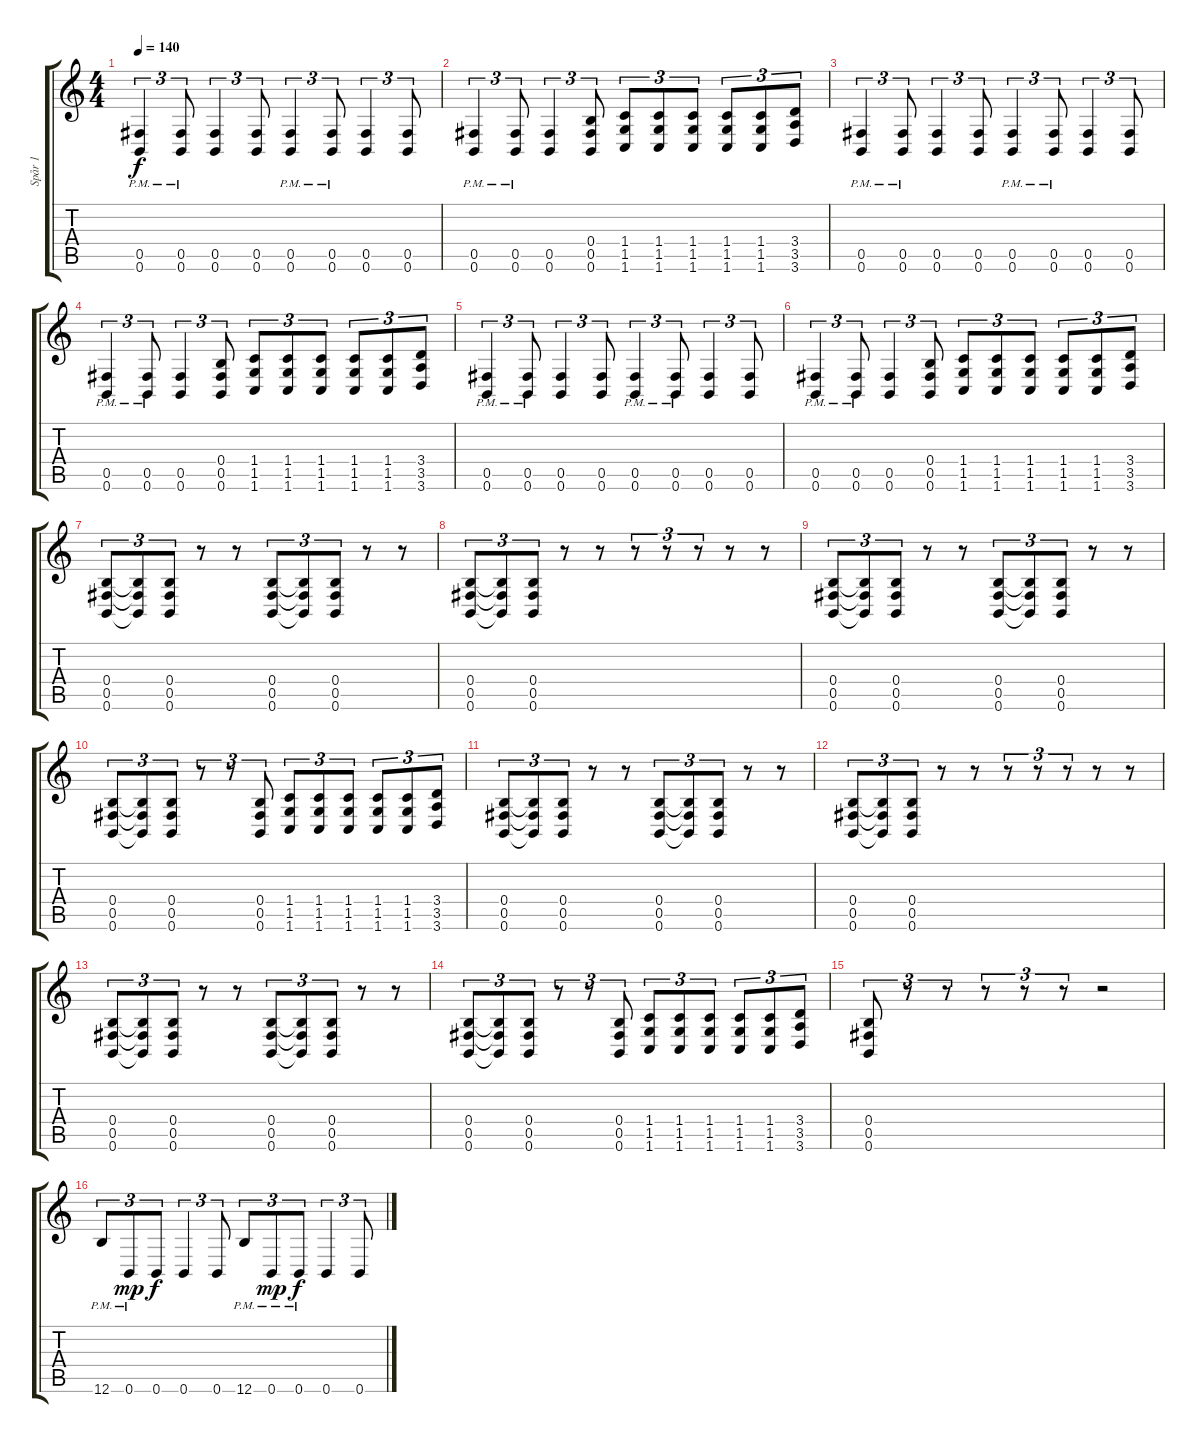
\track ("Spår 1" "Spår 1") {instrument distortionguitar}
\staff {score tabs}
\tuning (Db4 Ab3 E3 B2 Gb2 B1) {hide}
\ts (4 4)
\tempo 140
\clef g2
\ks c
(0.5{pm} 0.6{pm}).4{tu (3 2) dy f} (0.5{pm} 0.6{pm}).8{tu (3 2)} (0.5 0.6).4{tu (3 2)} (0.5 0.6).8{tu (3 2)} (0.5{pm} 0.6{pm}).4{tu (3 2)} (0.5{pm} 0.6{pm}).8{tu (3 2)} (0.5 0.6).4{tu (3 2)} (0.5 0.6).8{tu (3 2)} |
(0.5{pm} 0.6{pm}).4{tu (3 2)} (0.5{pm} 0.6{pm}).8{tu (3 2)} (0.5 0.6).4{tu (3 2)} (0.4 0.5 0.6).8{tu (3 2)} (1.4 1.5 1.6).8{tu (3 2)} (1.4 1.5 1.6).8{tu (3 2)} (1.4 1.5 1.6).8{tu (3 2)} (1.4 1.5 1.6).8{tu (3 2)} (1.4 1.5 1.6).8{tu (3 2)} (3.4 3.5 3.6).8{tu (3 2)} |
(0.5{pm} 0.6{pm}).4{tu (3 2)} (0.5{pm} 0.6{pm}).8{tu (3 2)} (0.5 0.6).4{tu (3 2)} (0.5 0.6).8{tu (3 2)} (0.5{pm} 0.6{pm}).4{tu (3 2)} (0.5{pm} 0.6{pm}).8{tu (3 2)} (0.5 0.6).4{tu (3 2)} (0.5 0.6).8{tu (3 2)} |
(0.5{pm} 0.6{pm}).4{tu (3 2)} (0.5{pm} 0.6{pm}).8{tu (3 2)} (0.5 0.6).4{tu (3 2)} (0.4 0.5 0.6).8{tu (3 2)} (1.4 1.5 1.6).8{tu (3 2)} (1.4 1.5 1.6).8{tu (3 2)} (1.4 1.5 1.6).8{tu (3 2)} (1.4 1.5 1.6).8{tu (3 2)} (1.4 1.5 1.6).8{tu (3 2)} (3.4 3.5 3.6).8{tu (3 2)} |
(0.5{pm} 0.6{pm}).4{tu (3 2)} (0.5{pm} 0.6{pm}).8{tu (3 2)} (0.5 0.6).4{tu (3 2)} (0.5 0.6).8{tu (3 2)} (0.5{pm} 0.6{pm}).4{tu (3 2)} (0.5{pm} 0.6{pm}).8{tu (3 2)} (0.5 0.6).4{tu (3 2)} (0.5 0.6).8{tu (3 2)} |
(0.5{pm} 0.6{pm}).4{tu (3 2)} (0.5{pm} 0.6{pm}).8{tu (3 2)} (0.5 0.6).4{tu (3 2)} (0.4 0.5 0.6).8{tu (3 2)} (1.4 1.5 1.6).8{tu (3 2)} (1.4 1.5 1.6).8{tu (3 2)} (1.4 1.5 1.6).8{tu (3 2)} (1.4 1.5 1.6).8{tu (3 2)} (1.4 1.5 1.6).8{tu (3 2)} (3.4 3.5 3.6).8{tu (3 2)} |
(0.4 0.5 0.6).8{tu (3 2)} (0.4{t} 0.5{t} 0.6{t}).8{tu (3 2)} (0.4 0.5 0.6).8{tu (3 2)} r.8 r.8 (0.4 0.5 0.6).8{tu (3 2)} (0.4{t} 0.5{t} 0.6{t}).8{tu (3 2)} (0.4 0.5 0.6).8{tu (3 2)} r.8 r.8 |
(0.4 0.5 0.6).8{tu (3 2)} (0.4{t} 0.5{t} 0.6{t}).8{tu (3 2)} (0.4 0.5 0.6).8{tu (3 2)} r.8 r.8 r.8{tu (3 2)} r.8{tu (3 2)} r.8{tu (3 2)} r.8 r.8 |
(0.4 0.5 0.6).8{tu (3 2)} (0.4{t} 0.5{t} 0.6{t}).8{tu (3 2)} (0.4 0.5 0.6).8{tu (3 2)} r.8 r.8 (0.4 0.5 0.6).8{tu (3 2)} (0.4{t} 0.5{t} 0.6{t}).8{tu (3 2)} (0.4 0.5 0.6).8{tu (3 2)} r.8 r.8 |
(0.4 0.5 0.6).8{tu (3 2)} (0.4{t} 0.5{t} 0.6{t}).8{tu (3 2)} (0.4 0.5 0.6).8{tu (3 2)} r.8{tu (3 2)} r.8{tu (3 2)} (0.4 0.5 0.6).8{tu (3 2)} (1.4 1.5 1.6).8{tu (3 2)} (1.4 1.5 1.6).8{tu (3 2)} (1.4 1.5 1.6).8{tu (3 2)} (1.4 1.5 1.6).8{tu (3 2)} (1.4 1.5 1.6).8{tu (3 2)} (3.4 3.5 3.6).8{tu (3 2)} |
(0.4 0.5 0.6).8{tu (3 2)} (0.4{t} 0.5{t} 0.6{t}).8{tu (3 2)} (0.4 0.5 0.6).8{tu (3 2)} r.8 r.8 (0.4 0.5 0.6).8{tu (3 2)} (0.4{t} 0.5{t} 0.6{t}).8{tu (3 2)} (0.4 0.5 0.6).8{tu (3 2)} r.8 r.8 |
(0.4 0.5 0.6).8{tu (3 2)} (0.4{t} 0.5{t} 0.6{t}).8{tu (3 2)} (0.4 0.5 0.6).8{tu (3 2)} r.8 r.8 r.8{tu (3 2)} r.8{tu (3 2)} r.8{tu (3 2)} r.8 r.8 |
(0.4 0.5 0.6).8{tu (3 2)} (0.4{t} 0.5{t} 0.6{t}).8{tu (3 2)} (0.4 0.5 0.6).8{tu (3 2)} r.8 r.8 (0.4 0.5 0.6).8{tu (3 2)} (0.4{t} 0.5{t} 0.6{t}).8{tu (3 2)} (0.4 0.5 0.6).8{tu (3 2)} r.8 r.8 |
(0.4 0.5 0.6).8{tu (3 2)} (0.4{t} 0.5{t} 0.6{t}).8{tu (3 2)} (0.4 0.5 0.6).8{tu (3 2)} r.8{tu (3 2)} r.8{tu (3 2)} (0.4 0.5 0.6).8{tu (3 2)} (1.4 1.5 1.6).8{tu (3 2)} (1.4 1.5 1.6).8{tu (3 2)} (1.4 1.5 1.6).8{tu (3 2)} (1.4 1.5 1.6).8{tu (3 2)} (1.4 1.5 1.6).8{tu (3 2)} (3.4 3.5 3.6).8{tu (3 2)} |
(0.4 0.5 0.6).8{tu (3 2)} r.8{tu (3 2)} r.8{tu (3 2)} r.8{tu (3 2)} r.8{tu (3 2)} r.8{tu (3 2)} r.2 |
12.6{pm}.8{tu (3 2)} 0.6{pm}.8{tu (3 2) dy mp} 0.6.8{tu (3 2) dy f} 0.6.4{tu (3 2)} 0.6.8{tu (3 2)} 12.6{pm}.8{tu (3 2)} 0.6{pm}.8{tu (3 2) dy mp} 0.6{pm}.8{tu (3 2) dy f} 0.6.4{tu (3 2)} 0.6.8{tu (3 2)}
